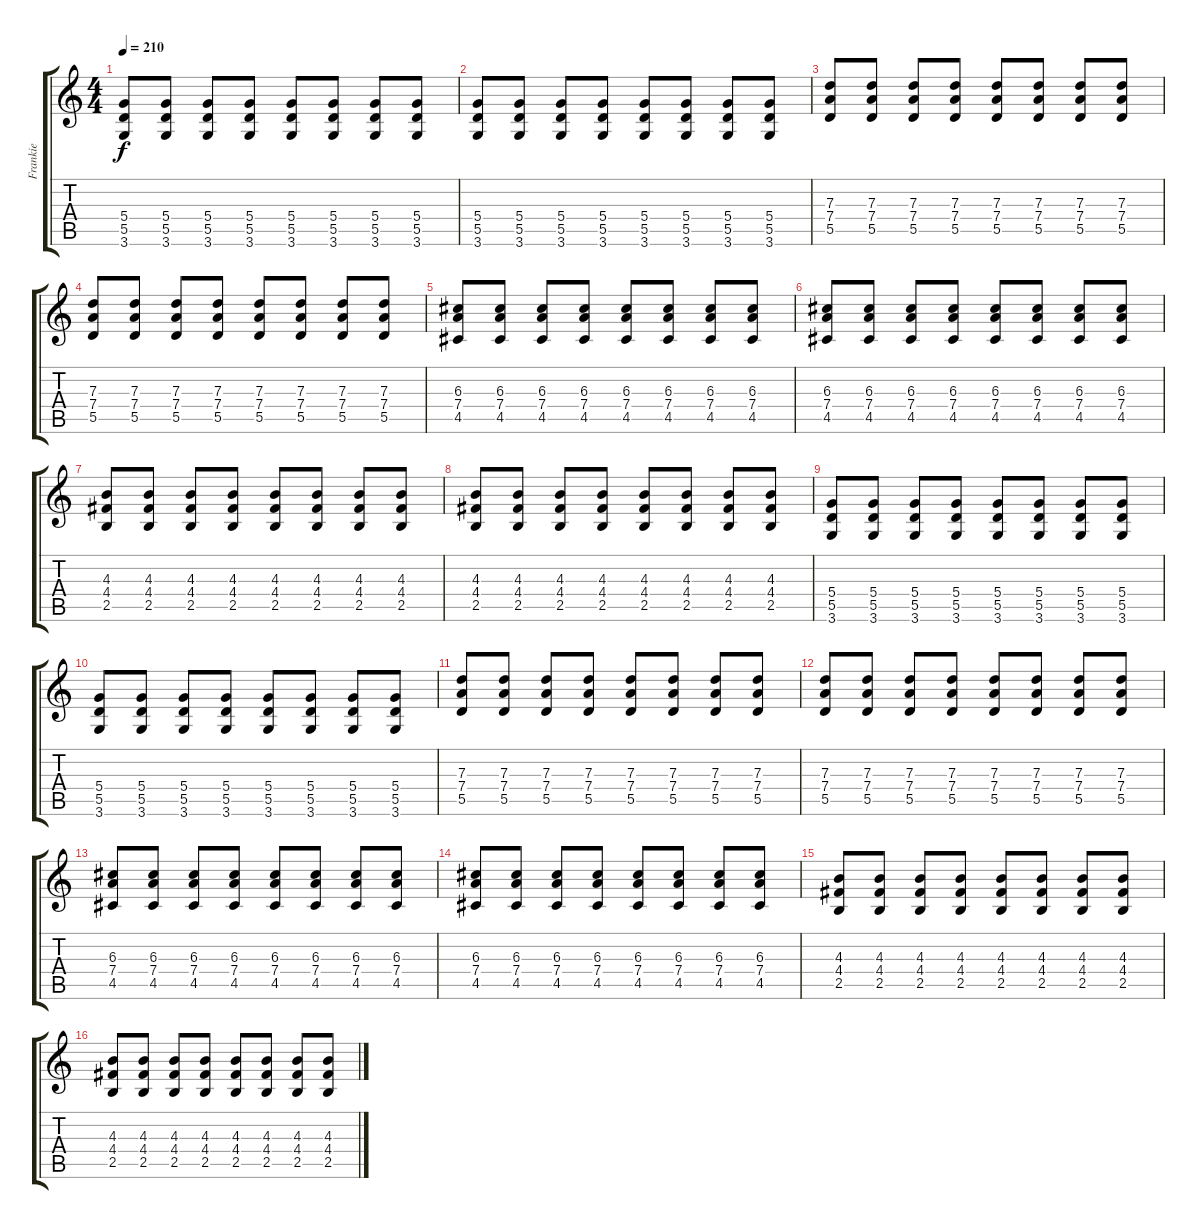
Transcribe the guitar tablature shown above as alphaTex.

\track ("Frankie" "Frankie") {instrument overdrivenguitar}
\staff {score tabs}
\tuning (E4 B3 G3 D3 A2 E2) {hide}
\ts (4 4)
\tempo 210
\clef g2
\ks c
(5.4 5.5 3.6).8{dy f} (5.4 5.5 3.6).8 (5.4 5.5 3.6).8 (5.4 5.5 3.6).8 (5.4 5.5 3.6).8 (5.4 5.5 3.6).8 (5.4 5.5 3.6).8 (5.4 5.5 3.6).8 |
(5.4 5.5 3.6).8 (5.4 5.5 3.6).8 (5.4 5.5 3.6).8 (5.4 5.5 3.6).8 (5.4 5.5 3.6).8 (5.4 5.5 3.6).8 (5.4 5.5 3.6).8 (5.4 5.5 3.6).8 |
(7.3 7.4 5.5).8 (7.3 7.4 5.5).8 (7.3 7.4 5.5).8 (7.3 7.4 5.5).8 (7.3 7.4 5.5).8 (7.3 7.4 5.5).8 (7.3 7.4 5.5).8 (7.3 7.4 5.5).8 |
(7.3 7.4 5.5).8 (7.3 7.4 5.5).8 (7.3 7.4 5.5).8 (7.3 7.4 5.5).8 (7.3 7.4 5.5).8 (7.3 7.4 5.5).8 (7.3 7.4 5.5).8 (7.3 7.4 5.5).8 |
(6.3 7.4 4.5).8 (6.3 7.4 4.5).8 (6.3 7.4 4.5).8 (6.3 7.4 4.5).8 (6.3 7.4 4.5).8 (6.3 7.4 4.5).8 (6.3 7.4 4.5).8 (6.3 7.4 4.5).8 |
(6.3 7.4 4.5).8 (6.3 7.4 4.5).8 (6.3 7.4 4.5).8 (6.3 7.4 4.5).8 (6.3 7.4 4.5).8 (6.3 7.4 4.5).8 (6.3 7.4 4.5).8 (6.3 7.4 4.5).8 |
(4.3 4.4 2.5).8 (4.3 4.4 2.5).8 (4.3 4.4 2.5).8 (4.3 4.4 2.5).8 (4.3 4.4 2.5).8 (4.3 4.4 2.5).8 (4.3 4.4 2.5).8 (4.3 4.4 2.5).8 |
(4.3 4.4 2.5).8 (4.3 4.4 2.5).8 (4.3 4.4 2.5).8 (4.3 4.4 2.5).8 (4.3 4.4 2.5).8 (4.3 4.4 2.5).8 (4.3 4.4 2.5).8 (4.3 4.4 2.5).8 |
(5.4 5.5 3.6).8 (5.4 5.5 3.6).8 (5.4 5.5 3.6).8 (5.4 5.5 3.6).8 (5.4 5.5 3.6).8 (5.4 5.5 3.6).8 (5.4 5.5 3.6).8 (5.4 5.5 3.6).8 |
(5.4 5.5 3.6).8 (5.4 5.5 3.6).8 (5.4 5.5 3.6).8 (5.4 5.5 3.6).8 (5.4 5.5 3.6).8 (5.4 5.5 3.6).8 (5.4 5.5 3.6).8 (5.4 5.5 3.6).8 |
(7.3 7.4 5.5).8 (7.3 7.4 5.5).8 (7.3 7.4 5.5).8 (7.3 7.4 5.5).8 (7.3 7.4 5.5).8 (7.3 7.4 5.5).8 (7.3 7.4 5.5).8 (7.3 7.4 5.5).8 |
(7.3 7.4 5.5).8 (7.3 7.4 5.5).8 (7.3 7.4 5.5).8 (7.3 7.4 5.5).8 (7.3 7.4 5.5).8 (7.3 7.4 5.5).8 (7.3 7.4 5.5).8 (7.3 7.4 5.5).8 |
(6.3 7.4 4.5).8 (6.3 7.4 4.5).8 (6.3 7.4 4.5).8 (6.3 7.4 4.5).8 (6.3 7.4 4.5).8 (6.3 7.4 4.5).8 (6.3 7.4 4.5).8 (6.3 7.4 4.5).8 |
(6.3 7.4 4.5).8 (6.3 7.4 4.5).8 (6.3 7.4 4.5).8 (6.3 7.4 4.5).8 (6.3 7.4 4.5).8 (6.3 7.4 4.5).8 (6.3 7.4 4.5).8 (6.3 7.4 4.5).8 |
(4.3 4.4 2.5).8 (4.3 4.4 2.5).8 (4.3 4.4 2.5).8 (4.3 4.4 2.5).8 (4.3 4.4 2.5).8 (4.3 4.4 2.5).8 (4.3 4.4 2.5).8 (4.3 4.4 2.5).8 |
(4.3 4.4 2.5).8 (4.3 4.4 2.5).8 (4.3 4.4 2.5).8 (4.3 4.4 2.5).8 (4.3 4.4 2.5).8 (4.3 4.4 2.5).8 (4.3 4.4 2.5).8 (4.3 4.4 2.5).8
